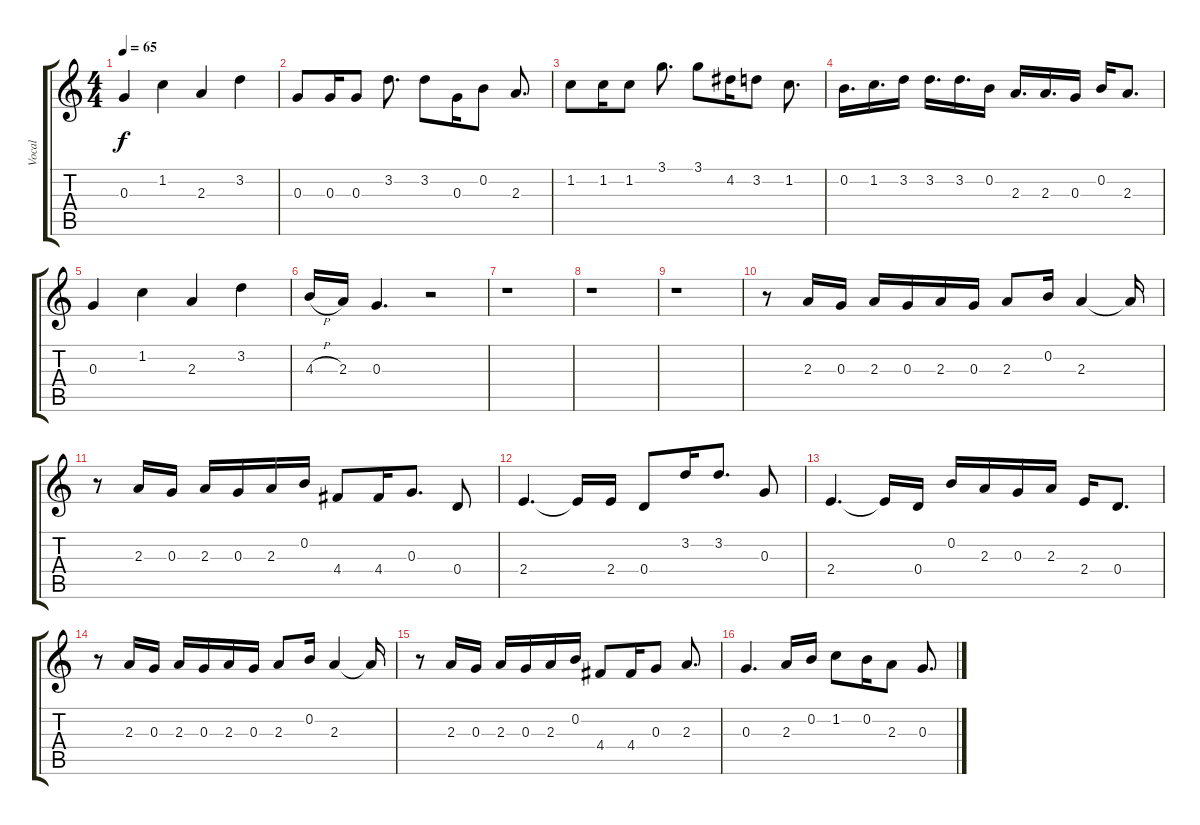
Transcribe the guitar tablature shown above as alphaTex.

\track ("Vocal" "Vocal") {instrument acousticguitarnylon}
\staff {score tabs}
\tuning (E4 B3 G3 D3 A2 E2) {hide}
\ts (4 4)
\tempo 65
\clef g2
\ks c
0.3.4{dy f} 1.2.4 2.3.4 3.2.4 |
0.3.8 0.3.16 0.3.8 3.2.8{d} 3.2.8 0.3.16 0.2.8 2.3.8{d} |
1.2.8 1.2.16 1.2.8 3.1.8{d} 3.1.8 4.2.16 3.2.8 1.2.8{d} |
0.2.16{d} 1.2.16{d} 3.2.16 3.2.16{d} 3.2.16{d} 0.2.16 2.3.16{d} 2.3.16{d} 0.3.16 0.2.16 2.3.8{d} |
0.3.4 1.2.4 2.3.4 3.2.4 |
4.3{h}.16 2.3.16 0.3.4{d} r.2 |
r.1 |
r.1 |
r.1 |
r.8 2.3.16{volume 12} 0.3.16 2.3.16 0.3.16 2.3.16 0.3.16 2.3.8 0.2.16 2.3.4 2.3{t}.16 |
r.8 2.3.16 0.3.16 2.3.16 0.3.16 2.3.16 0.2.16 4.4.8 4.4.16 0.3.8{d} 0.4.8 |
2.4.4{d} 2.4{t}.16 2.4.16 0.4.8 3.2.16 3.2.8{d} 0.3.8 |
2.4.4{d} 2.4{t}.16 0.4.16 0.2.16 2.3.16 0.3.16 2.3.16 2.4.16 0.4.8{d} |
r.8 2.3.16 0.3.16 2.3.16 0.3.16 2.3.16 0.3.16 2.3.8 0.2.16 2.3.4 2.3{t}.16 |
r.8 2.3.16 0.3.16 2.3.16 0.3.16 2.3.16 0.2.16 4.4.8 4.4.16 0.3.8 2.3.8{d} |
0.3.4{d} 2.3.16 0.2.16 1.2.8 0.2.16 2.3.8 0.3.8{d}
